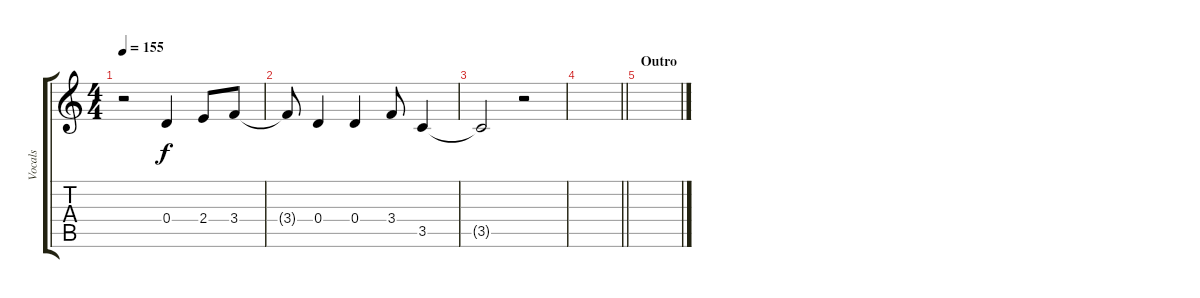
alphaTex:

\track ("Vocals" "Vocals") {instrument overdrivenguitar}
\staff {score tabs}
\tuning (E4 B3 G3 D3 A2 E2) {hide}
\ts (4 4)
\tempo 155
\clef g2
\ks c
r.2{dy f} 0.4.4 2.4.8 3.4.8 |
3.4{t}.8 0.4.4 0.4.4 3.4.8 3.5.4 |
3.5{t}.2 r.2 |
\barLineRight lightlight
|
\section ("" "Outro")
